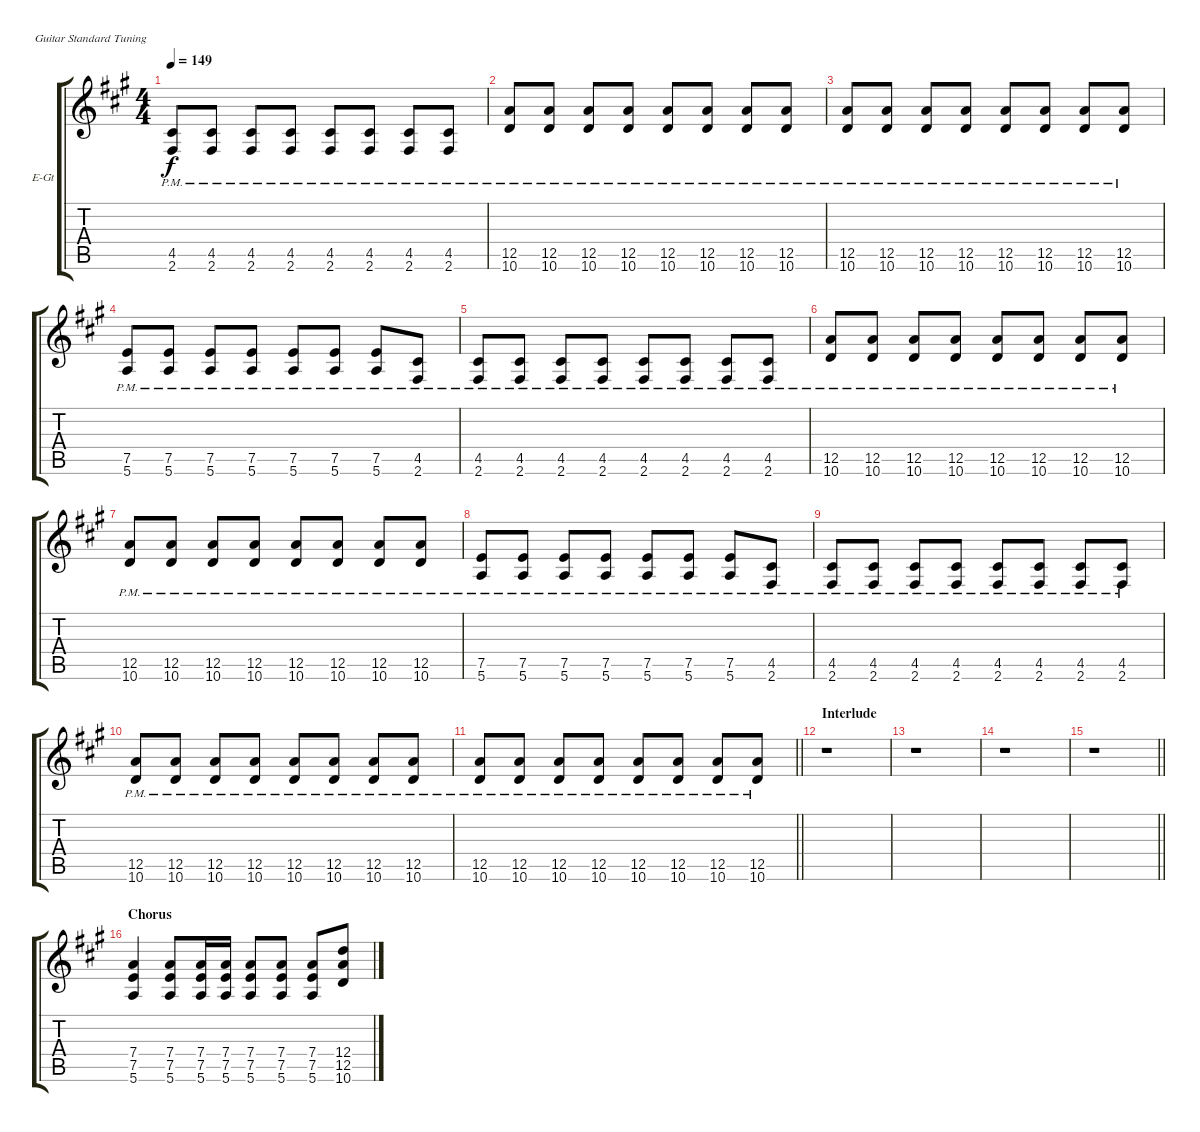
\defaultSystemsLayout 4
\bracketExtendMode groupsimilarinstruments
\firstSystemTrackNameOrientation horizontal
\otherSystemsTrackNameOrientation horizontal
\track ("Guitar 2" "E-Gt") {instrument distortionguitar}
\staff {score tabs}
\tuning (E4 B3 G3 D3 A2 E2)
\ts (4 4)
\tempo 149
\clef g2
\ks a
(4.5{pm} 2.6{pm}).8{dy f} (4.5{pm} 2.6{pm}).8 (4.5{pm} 2.6{pm}).8 (4.5{pm} 2.6{pm}).8 (4.5{pm} 2.6{pm}).8 (4.5{pm} 2.6{pm}).8 (4.5{pm} 2.6{pm}).8 (4.5{pm} 2.6{pm}).8 |
(10.6{pm} 12.5{pm}).8 (10.6{pm} 12.5{pm}).8 (10.6{pm} 12.5{pm}).8 (10.6{pm} 12.5{pm}).8 (10.6{pm} 12.5{pm}).8 (10.6{pm} 12.5{pm}).8 (10.6{pm} 12.5{pm}).8 (10.6{pm} 12.5{pm}).8 |
(10.6{pm} 12.5{pm}).8 (10.6{pm} 12.5{pm}).8 (10.6{pm} 12.5{pm}).8 (10.6{pm} 12.5{pm}).8 (10.6{pm} 12.5{pm}).8 (10.6{pm} 12.5{pm}).8 (10.6{pm} 12.5{pm}).8 (10.6{pm} 12.5{pm}).8 |
(5.6{pm} 7.5{pm}).8 (5.6{pm} 7.5{pm}).8 (5.6{pm} 7.5{pm}).8 (5.6{pm} 7.5{pm}).8 (5.6{pm} 7.5{pm}).8 (5.6{pm} 7.5{pm}).8 (5.6{pm} 7.5{pm}).8 (2.6{pm} 4.5{pm}).8 |
(4.5{pm} 2.6{pm}).8 (4.5{pm} 2.6{pm}).8 (4.5{pm} 2.6{pm}).8 (4.5{pm} 2.6{pm}).8 (4.5{pm} 2.6{pm}).8 (4.5{pm} 2.6{pm}).8 (4.5{pm} 2.6{pm}).8 (4.5{pm} 2.6{pm}).8 |
(10.6{pm} 12.5{pm}).8 (10.6{pm} 12.5{pm}).8 (10.6{pm} 12.5{pm}).8 (10.6{pm} 12.5{pm}).8 (10.6{pm} 12.5{pm}).8 (10.6{pm} 12.5{pm}).8 (10.6{pm} 12.5{pm}).8 (10.6{pm} 12.5{pm}).8 |
(10.6{pm} 12.5{pm}).8 (10.6{pm} 12.5{pm}).8 (10.6{pm} 12.5{pm}).8 (10.6{pm} 12.5{pm}).8 (10.6{pm} 12.5{pm}).8 (10.6{pm} 12.5{pm}).8 (10.6{pm} 12.5{pm}).8 (10.6{pm} 12.5{pm}).8 |
(5.6{pm} 7.5{pm}).8 (5.6{pm} 7.5{pm}).8 (5.6{pm} 7.5{pm}).8 (5.6{pm} 7.5{pm}).8 (5.6{pm} 7.5{pm}).8 (5.6{pm} 7.5{pm}).8 (5.6{pm} 7.5{pm}).8 (2.6{pm} 4.5{pm}).8 |
(4.5{pm} 2.6{pm}).8 (4.5{pm} 2.6{pm}).8 (4.5{pm} 2.6{pm}).8 (4.5{pm} 2.6{pm}).8 (4.5{pm} 2.6{pm}).8 (4.5{pm} 2.6{pm}).8 (4.5{pm} 2.6{pm}).8 (4.5{pm} 2.6{pm}).8 |
(10.6{pm} 12.5{pm}).8 (10.6{pm} 12.5{pm}).8 (10.6{pm} 12.5{pm}).8 (10.6{pm} 12.5{pm}).8 (10.6{pm} 12.5{pm}).8 (10.6{pm} 12.5{pm}).8 (10.6{pm} 12.5{pm}).8 (10.6{pm} 12.5{pm}).8 |
\barLineRight lightlight
(10.6{pm} 12.5{pm}).8 (10.6{pm} 12.5{pm}).8 (10.6{pm} 12.5{pm}).8 (10.6{pm} 12.5{pm}).8 (10.6{pm} 12.5{pm}).8 (10.6{pm} 12.5{pm}).8 (10.6{pm} 12.5{pm}).8 (10.6{pm} 12.5{pm}).8 |
\section ("" "Interlude")
r.1 |
r.1 |
r.1 |
\barLineRight lightlight
r.1 |
\section ("" "Chorus")
(5.6 7.5 7.4).4 (5.6 7.5 7.4).8 (5.6 7.5 7.4).16 (5.6 7.5 7.4).16 (5.6 7.5 7.4).8 (5.6 7.5 7.4).8 (5.6 7.5 7.4).8 (10.6 12.5 12.4).8
